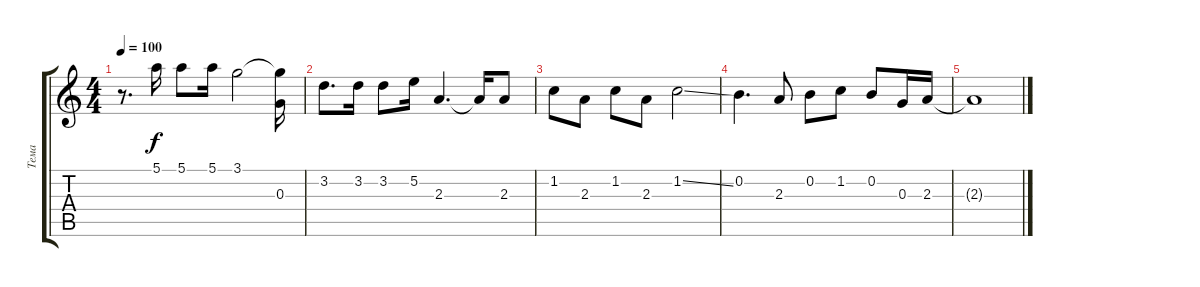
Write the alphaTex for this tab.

\track ("Тема" "Тема") {instrument overdrivenguitar}
\staff {score tabs}
\tuning (E4 B3 G3 D3 A2 E2) {hide}
\ts (4 4)
\tempo 100
\clef g2
\ks c
r.8{d dy f} 5.1.16 5.1.8 5.1.16 3.1.2 (3.1{t} 0.3).16 |
3.2.8{d} 3.2.16 3.2.8 5.2.16 2.3.4{d} 2.3{t}.16 2.3.8 |
1.2.8 2.3.8 1.2.8 2.3.8 1.2{ss}.2 |
0.2.4{d} 2.3.8 0.2.8 1.2.8 0.2.8 0.3.16 2.3.16 |
2.3{t}.1
